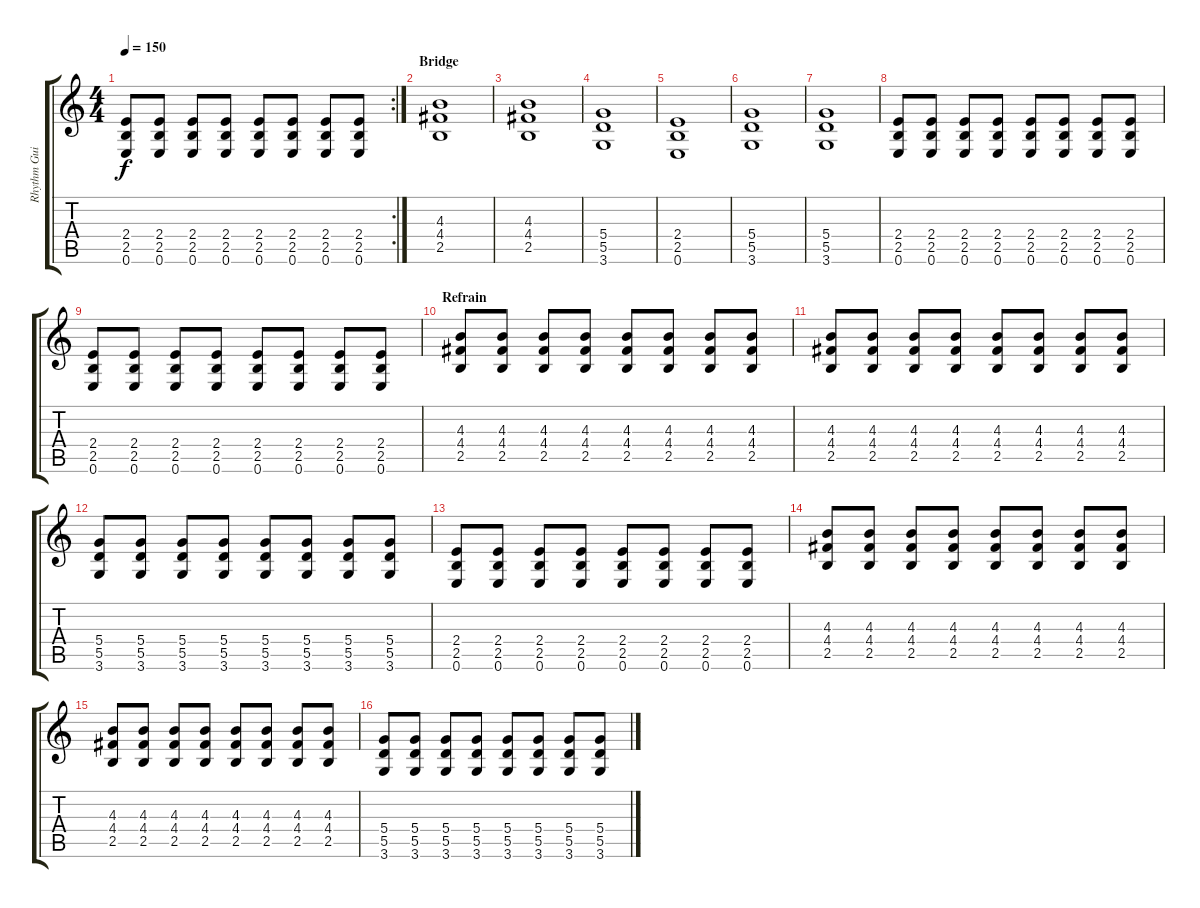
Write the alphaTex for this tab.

\track ("Rhythm Guitar" "Rhythm Gui") {instrument overdrivenguitar}
\staff {score tabs}
\tuning (E4 B3 G3 D3 A2 E2) {hide}
\rc 2
\ts (4 4)
\tempo 150
\clef g2
\ks c
(2.4 2.5 0.6).8{dy f} (2.4 2.5 0.6).8 (2.4 2.5 0.6).8 (2.4 2.5 0.6).8 (2.4 2.5 0.6).8 (2.4 2.5 0.6).8 (2.4 2.5 0.6).8 (2.4 2.5 0.6).8 |
\section ("" "Bridge")
(4.3 4.4 2.5).1 |
(4.3 4.4 2.5).1 |
(5.4 5.5 3.6).1 |
(2.4 2.5 0.6).1 |
(5.4 5.5 3.6).1 |
(5.4 5.5 3.6).1 |
(2.4 2.5 0.6).8 (2.4 2.5 0.6).8 (2.4 2.5 0.6).8 (2.4 2.5 0.6).8 (2.4 2.5 0.6).8 (2.4 2.5 0.6).8 (2.4 2.5 0.6).8 (2.4 2.5 0.6).8 |
(2.4 2.5 0.6).8 (2.4 2.5 0.6).8 (2.4 2.5 0.6).8 (2.4 2.5 0.6).8 (2.4 2.5 0.6).8 (2.4 2.5 0.6).8 (2.4 2.5 0.6).8 (2.4 2.5 0.6).8 |
\section ("" "Refrain")
(4.3 4.4 2.5).8 (4.3 4.4 2.5).8 (4.3 4.4 2.5).8 (4.3 4.4 2.5).8 (4.3 4.4 2.5).8 (4.3 4.4 2.5).8 (4.3 4.4 2.5).8 (4.3 4.4 2.5).8 |
(4.3 4.4 2.5).8 (4.3 4.4 2.5).8 (4.3 4.4 2.5).8 (4.3 4.4 2.5).8 (4.3 4.4 2.5).8 (4.3 4.4 2.5).8 (4.3 4.4 2.5).8 (4.3 4.4 2.5).8 |
(5.4 5.5 3.6).8 (5.4 5.5 3.6).8 (5.4 5.5 3.6).8 (5.4 5.5 3.6).8 (5.4 5.5 3.6).8 (5.4 5.5 3.6).8 (5.4 5.5 3.6).8 (5.4 5.5 3.6).8 |
(2.4 2.5 0.6).8 (2.4 2.5 0.6).8 (2.4 2.5 0.6).8 (2.4 2.5 0.6).8 (2.4 2.5 0.6).8 (2.4 2.5 0.6).8 (2.4 2.5 0.6).8 (2.4 2.5 0.6).8 |
(4.3 4.4 2.5).8 (4.3 4.4 2.5).8 (4.3 4.4 2.5).8 (4.3 4.4 2.5).8 (4.3 4.4 2.5).8 (4.3 4.4 2.5).8 (4.3 4.4 2.5).8 (4.3 4.4 2.5).8 |
(4.3 4.4 2.5).8 (4.3 4.4 2.5).8 (4.3 4.4 2.5).8 (4.3 4.4 2.5).8 (4.3 4.4 2.5).8 (4.3 4.4 2.5).8 (4.3 4.4 2.5).8 (4.3 4.4 2.5).8 |
(5.4 5.5 3.6).8 (5.4 5.5 3.6).8 (5.4 5.5 3.6).8 (5.4 5.5 3.6).8 (5.4 5.5 3.6).8 (5.4 5.5 3.6).8 (5.4 5.5 3.6).8 (5.4 5.5 3.6).8
